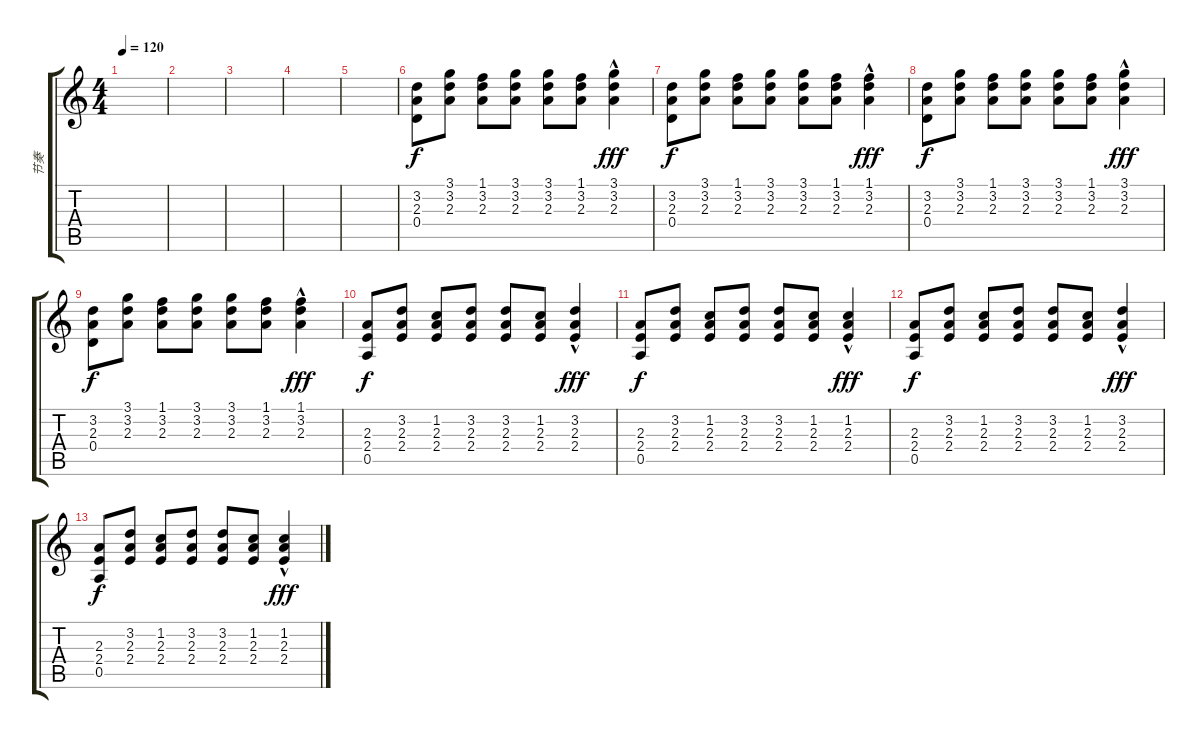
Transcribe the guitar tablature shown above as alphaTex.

\track ("节奏" "节奏") {instrument acousticguitarsteel}
\staff {score tabs}
\tuning (E4 B3 G3 D3 A2 E2) {hide}
\ts (4 4)
\tempo 120
\clef g2
\ks c
|
|
|
|
|
(3.2 2.3 0.4).8{dy f} (3.1 3.2 2.3).8 (1.1 3.2 2.3).8 (3.1 3.2 2.3).8 (3.1 3.2 2.3).8 (1.1 3.2 2.3).8 (3.1{hac} 3.2 2.3).4{dy fff} |
(3.2 2.3 0.4).8{dy f} (3.1 3.2 2.3).8 (1.1 3.2 2.3).8 (3.1 3.2 2.3).8 (3.1 3.2 2.3).8 (1.1 3.2 2.3).8 (1.1{hac} 3.2 2.3).4{dy fff} |
(3.2 2.3 0.4).8{dy f} (3.1 3.2 2.3).8 (1.1 3.2 2.3).8 (3.1 3.2 2.3).8 (3.1 3.2 2.3).8 (1.1 3.2 2.3).8 (3.1{hac} 3.2 2.3).4{dy fff} |
(3.2 2.3 0.4).8{dy f} (3.1 3.2 2.3).8 (1.1 3.2 2.3).8 (3.1 3.2 2.3).8 (3.1 3.2 2.3).8 (1.1 3.2 2.3).8 (1.1{hac} 3.2 2.3).4{dy fff} |
(2.3 2.4 0.5).8{dy f} (3.2 2.3 2.4).8 (1.2 2.3 2.4).8 (3.2 2.3 2.4).8 (3.2 2.3 2.4).8 (1.2 2.3 2.4).8 (3.2{hac} 2.3 2.4).4{dy fff} |
(2.3 2.4 0.5).8{dy f} (3.2 2.3 2.4).8 (1.2 2.3 2.4).8 (3.2 2.3 2.4).8 (3.2 2.3 2.4).8 (1.2 2.3 2.4).8 (1.2{hac} 2.3 2.4).4{dy fff} |
(2.3 2.4 0.5).8{dy f} (3.2 2.3 2.4).8 (1.2 2.3 2.4).8 (3.2 2.3 2.4).8 (3.2 2.3 2.4).8 (1.2 2.3 2.4).8 (3.2{hac} 2.3 2.4).4{dy fff} |
(2.3 2.4 0.5).8{dy f} (3.2 2.3 2.4).8 (1.2 2.3 2.4).8 (3.2 2.3 2.4).8 (3.2 2.3 2.4).8 (1.2 2.3 2.4).8 (1.2{hac} 2.3 2.4).4{dy fff}
